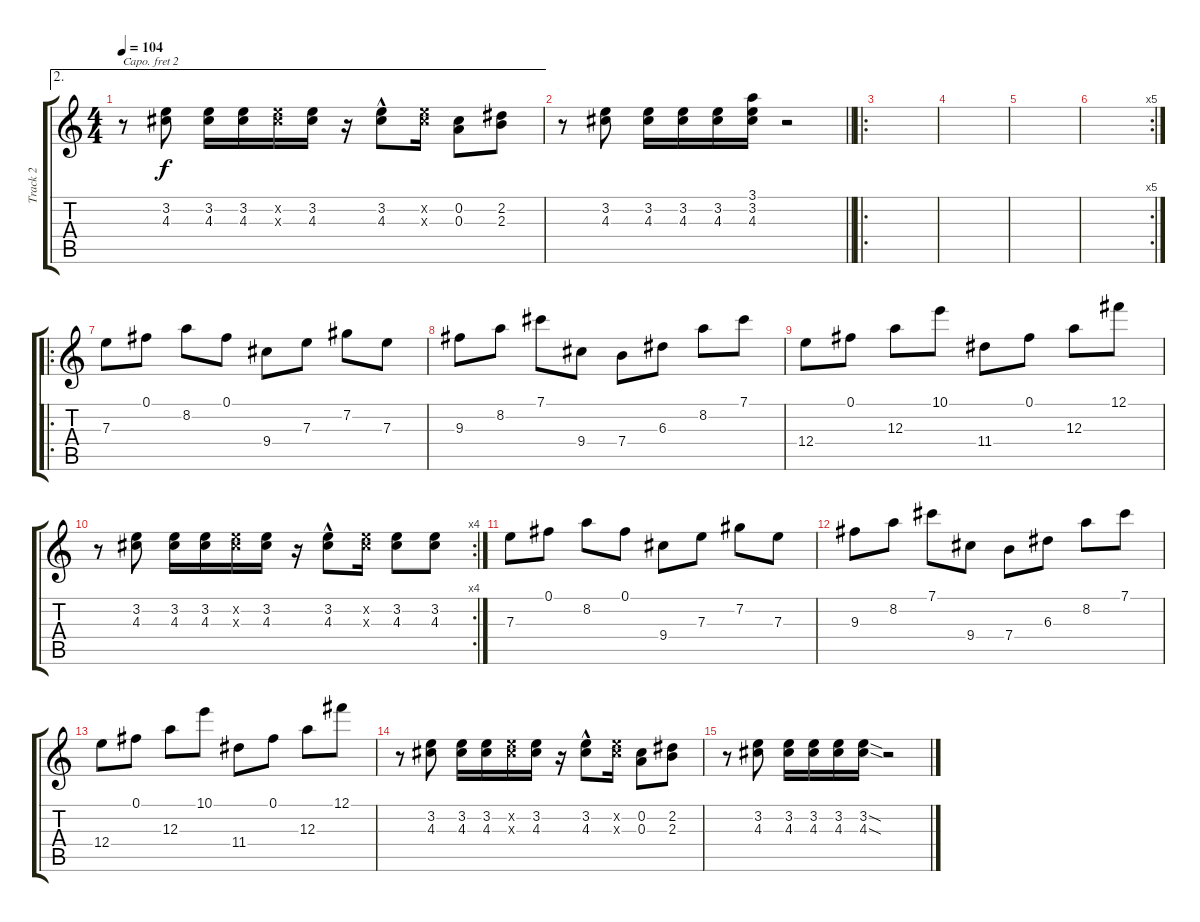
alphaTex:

\track ("Track 2" "Track 2") {instrument electricguitarjazz}
\staff {score tabs}
\capo 2
\tuning (E4 B3 G3 D3 A2 E2) {hide}
\ae 2
\ts (4 4)
\tempo 104
\clef g2
\ks c
r.8{dy f} (3.2 4.3).8 (3.2 4.3).16 (3.2 4.3).16 (3.2{x} 4.3{x}).16 (3.2 4.3).16 r.16 (3.2{hac} 4.3{hac}).8 (3.2{x} 4.3{x}).16 (0.2 0.3).8 (2.2 2.3).8 |
\barLineRight lightlight
r.8 (3.2 4.3).8 (3.2 4.3).16 (3.2 4.3).16 (3.2 4.3).16 (3.1 3.2 4.3).16 r.2 |
\ro
|
|
|
\rc 5
|
\ro
7.3.8 0.1.8 8.2.8 0.1.8 9.4.8 7.3.8 7.2.8 7.3.8 |
9.3.8 8.2.8 7.1.8 9.4.8 7.4.8 6.3.8 8.2.8 7.1.8 |
12.4.8 0.1.8 12.3.8 10.1.8 11.4.8 0.1.8 12.3.8 12.1.8 |
\rc 4
r.8 (3.2 4.3).8 (3.2 4.3).16 (3.2 4.3).16 (3.2{x} 4.3{x}).16 (3.2 4.3).16 r.16 (3.2{hac} 4.3{hac}).8 (3.2{x} 4.3{x}).16 (3.2 4.3).8 (3.2 4.3).8 |
7.3.8 0.1.8 8.2.8 0.1.8 9.4.8 7.3.8 7.2.8 7.3.8 |
9.3.8 8.2.8 7.1.8 9.4.8 7.4.8 6.3.8 8.2.8 7.1.8 |
12.4.8 0.1.8 12.3.8 10.1.8 11.4.8 0.1.8 12.3.8 12.1.8 |
r.8 (3.2 4.3).8 (3.2 4.3).16 (3.2 4.3).16 (3.2{x} 4.3{x}).16 (3.2 4.3).16 r.16 (3.2{hac} 4.3{hac}).8 (3.2{x} 4.3{x}).16 (0.2 0.3).8 (2.2 2.3).8 |
r.8 (3.2 4.3).8 (3.2 4.3).16 (3.2 4.3).16 (3.2 4.3).16 (3.2{sod} 4.3{sod}).16 r.2
